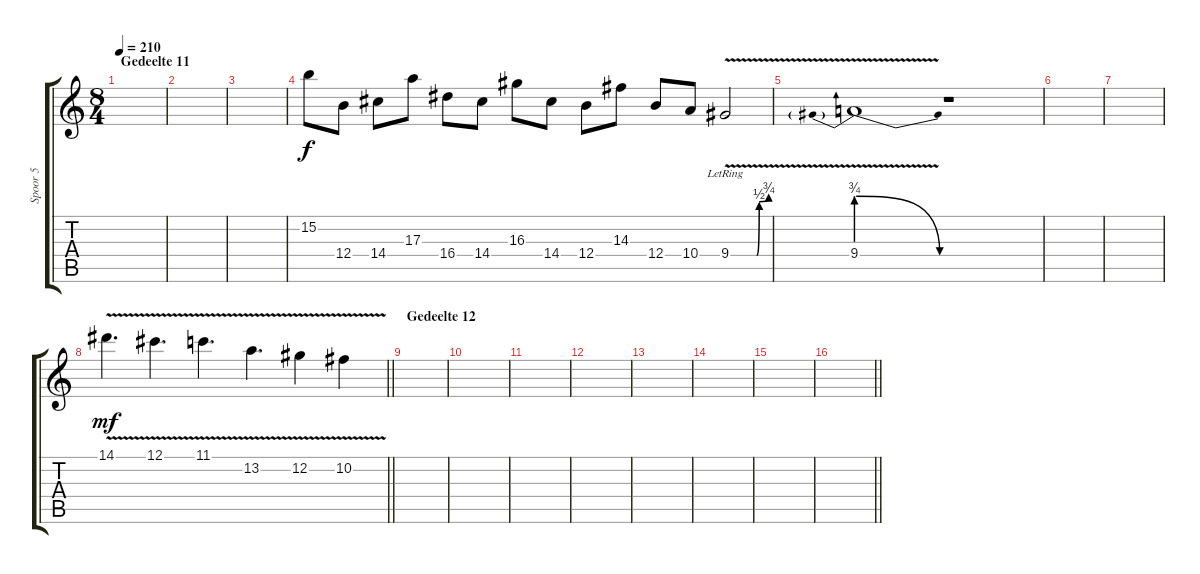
\track ("Spoor 5" "Spoor 5") {instrument distortionguitar}
\staff {score tabs}
\tuning (Db4 Ab3 E3 B2 Gb2 Db2) {hide}
\ts (8 4)
\section ("" "Gedeelte 11")
\tempo 210
\clef g2
\ks c
|
|
|
15.2.8 12.4.8 14.4.8 17.3.8 16.4.8 14.4.8 16.3.8 14.4.8 12.4.8 14.3.8 12.4.8 10.4.8 9.4{be (custom 0 0 41 0 45 2 60 3) v lr}.2 |
9.4{be (prebendrelease 0 3 60 0) v}.1 r.1 |
|
|
\barLineRight lightlight
14.1{v}.4{d dy mf} 12.1{v}.4{d} 11.1{v}.4{d} 13.2{v}.4{d} 12.2{v}.4 10.2{v}.4 |
\section ("" "Gedeelte 12")
|
|
|
|
|
|
|
\barLineRight lightlight
